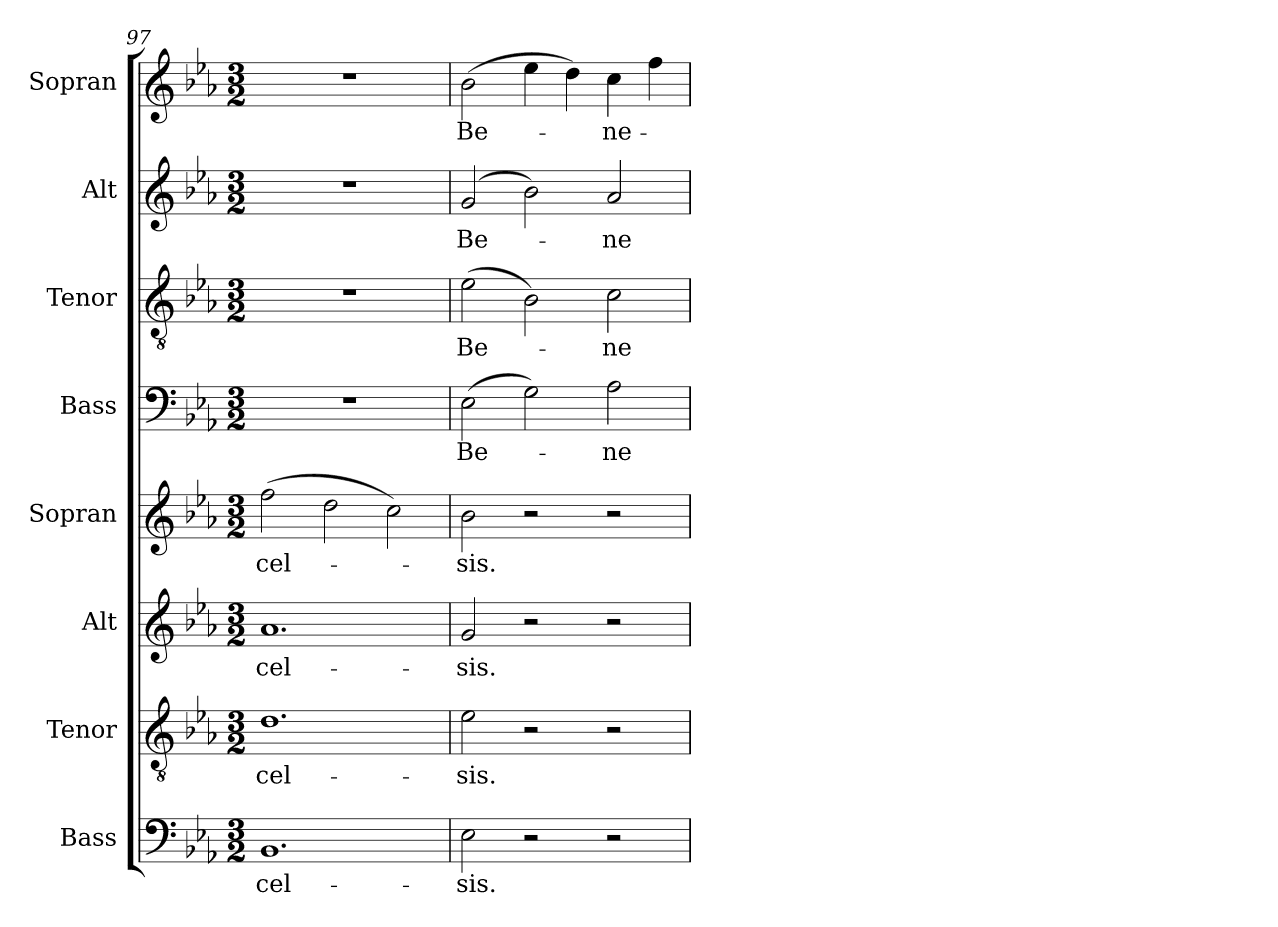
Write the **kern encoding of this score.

**kern	**text	**kern	**text	**kern	**text	**kern	**text	**kern	**text	**kern	**text	**kern	**text	**kern	**text
*part8	*part8	*part7	*part7	*part6	*part6	*part5	*part5	*part4	*part4	*part3	*part3	*part2	*part2	*part1	*part1
*staff8	*staff8	*staff7	*staff7	*staff6	*staff6	*staff5	*staff5	*staff4	*staff4	*staff3	*staff3	*staff2	*staff2	*staff1	*staff1
*I"Bass	*	*I"Tenor	*	*I"Alt	*	*I"Sopran	*	*I"Bass	*	*I"Tenor	*	*I"Alt	*	*I"Sopran	*
*I'B.	*	*I'T.	*	*I'A.	*	*I'S.	*	*I'B.	*	*I'T.	*	*I'A.	*	*I'S.	*
*clefF4	*	*clefGv2	*	*clefG2	*	*clefG2	*	*clefF4	*	*clefGv2	*	*clefG2	*	*clefG2	*
*k[b-e-a-]	*	*k[b-e-a-]	*	*k[b-e-a-]	*	*k[b-e-a-]	*	*k[b-e-a-]	*	*k[b-e-a-]	*	*k[b-e-a-]	*	*k[b-e-a-]	*
*E-:	*	*E-:	*	*E-:	*	*E-:	*	*E-:	*	*E-:	*	*E-:	*	*E-:	*
*M3/2	*	*M3/2	*	*M3/2	*	*M3/2	*	*M3/2	*	*M3/2	*	*M3/2	*	*M3/2	*
=97	=97	=97	=97	=97	=97	=97	=97	=97	=97	=97	=97	=97	=97	=97	=97
!	!LO:LY:b	!	!LO:LY:b	!	!LO:LY:b	!	!LO:LY:b	!	!	!	!	!	!	!	!
1.BB-	-cel-	1.d	-cel-	1.a-	-cel-	(>2ff\	-cel-	1.r	.	1.r	.	1.r	.	1.r	.
.	.	.	.	.	.	2dd\	.	.	.	.	.	.	.	.	.
.	.	.	.	.	.	2cc\)	.	.	.	.	.	.	.	.	.
=98	=98	=98	=98	=98	=98	=98	=98	=98	=98	=98	=98	=98	=98	=98	=98
!	!LO:LY:b	!	!LO:LY:b	!	!LO:LY:b	!	!LO:LY:b	!	!LO:LY:b	!	!LO:LY:b	!	!LO:LY:b	!	!LO:LY:b
2E-\	-sis.	2e-\	-sis.	2g/	-sis.	2b-\	-sis.	(>2E-\	Be-	(>2e-\	Be-	(2g/	Be-	(>2b-\	Be-
2r	.	2r	.	2r	.	2r	.	2G\)	.	2B-\)	.	2b-\)	.	4ee-\	.
.	.	.	.	.	.	.	.	.	.	.	.	.	.	4dd\)	.
!	!	!	!	!	!	!	!	!	!LO:LY:b	!	!LO:LY:b	!	!LO:LY:b	!	!LO:LY:b
2r	.	2r	.	2r	.	2r	.	2A-\	-ne-	2c\	-ne-	2a-/	-ne-	4cc\	-ne-
.	.	.	.	.	.	.	.	.	.	.	.	.	.	4ff\	.
=	=	=	=	=	=	=	=	=	=	=	=	=	=	=	=
*-	*-	*-	*-	*-	*-	*-	*-	*-	*-	*-	*-	*-	*-	*-	*-
